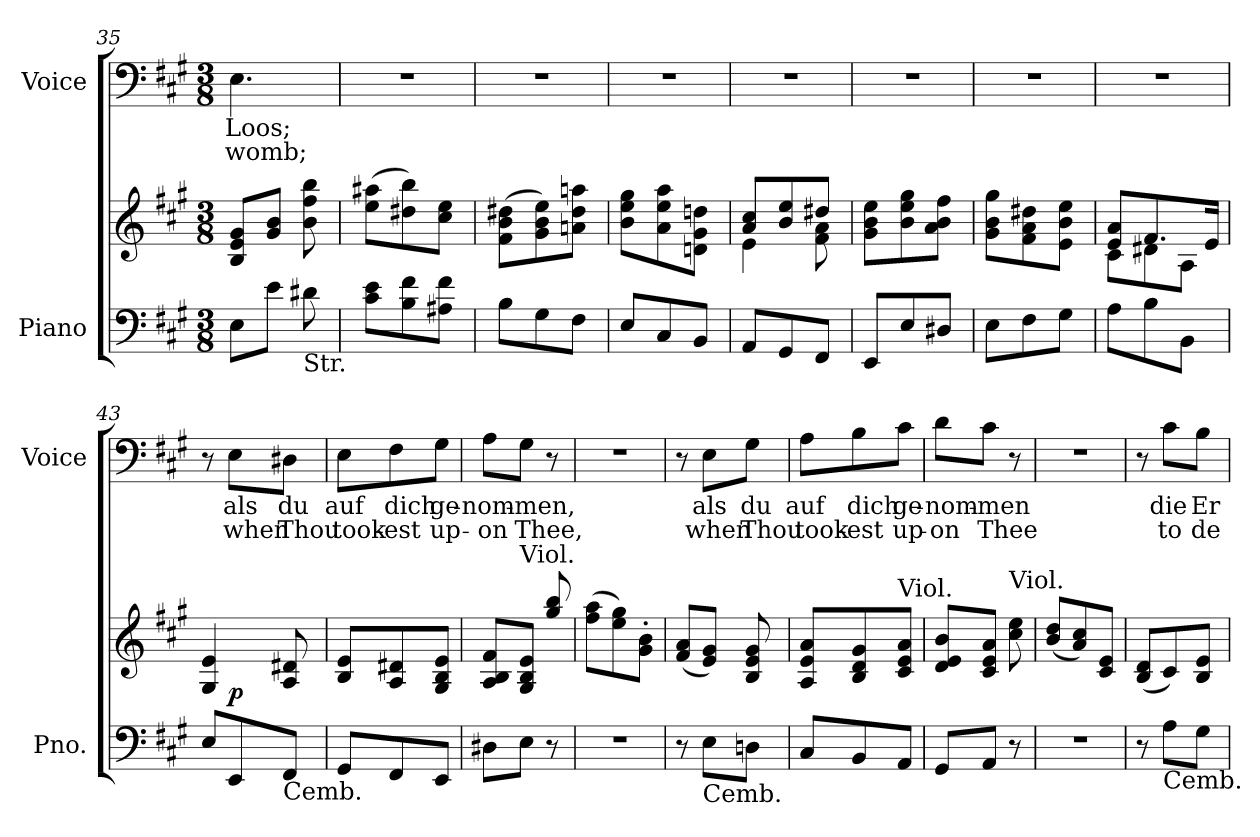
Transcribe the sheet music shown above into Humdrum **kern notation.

**kern	**kern	**dynam	**kern	**text	**text
*part2	*part2	*part2	*part1	*part1	*part1
*staff3	*staff2	*staff2/3	*staff1	*staff1	*staff1
*I"Piano	*	*	*I"Voice	*	*
*I'Pno.	*	*	*I'Voice	*	*
*clefF4	*clefG2	*	*clefF4	*	*
*k[f#c#g#]	*k[f#c#g#]	*	*k[f#c#g#]	*	*
*A:	*A:	*	*A:	*	*
*M3/8	*M3/8	*	*M3/8	*	*
=35	=35	=35	=35	=35	=35
!	!	!	!	!LO:LY:b:color=#000000	!LO:LY:b:color=#000000
8Ei\L	8Bi/ 8ei 8g#iL	.	4.Ei\	Loos;	womb;
8ei\J	8g#i/ 8biJ	.	.	.	.
!LO:TX:b:t=Str.	!	!	!	!	!
8d#Xi\	8bi\ 8ff#i 8bbi	.	.	.	.
=36	=36	=36	=36	=36	=36
!	!	!	!LO:N:vis=1	!	!
8c#i\ 8eiL	(8eei\ 8aa#XiL	.	4.r	.	.
8Bi\ 8f#i	8dd#Xi\ 8bbi)	.	.	.	.
8A#Xi\ 8f#iJ	8cc#i\ 8eeiJ	.	.	.	.
=37	=37	=37	=37	=37	=37
!	!	!	!LO:N:vis=1	!	!
8Bi\L	(8f#i\ 8bi 8dd#XiL	.	4.r	.	.
8G#i\	8g#i\ 8bi 8eei)	.	.	.	.
8F#i\J	8ani\ 8dd#i 8aaniJ	.	.	.	.
=38	=38	=38	=38	=38	=38
!	!	!	!LO:N:vis=1	!	!
8Ei/L	8bi\ 8eei 8gg#iL	.	4.r	.	.
8C#i/	8ai\ 8eei 8aai	.	.	.	.
8BBi/J	8dni\ 8g#i 8ddniJ	.	.	.	.
=39	=39	=39	=39	=39	=39
*	*^	*	*	*	*
!	!	!	!	!LO:N:vis=1	!	!
8AAi/L	8ai/ 8cc#iL	4ei\	.	4.r	.	.
8GG#i/	8bi/ 8eei	.	.	.	.	.
8FF#i/J	8dd#Xi/J	8f#i\ 8ai	.	.	.	.
=40	=40	=40	=40	=40	=40	=40
!	!	!	!	!LO:N:vis=1	!	!
*	*v	*v	*	*	*	*
8EEi/L	8g#i\ 8bi 8eeiL	.	4.r	.	.
8Ei/	8bi\ 8eei 8gg#i	.	.	.	.
8D#Xi/J	8ai\ 8bi 8ff#iJ	.	.	.	.
=41	=41	=41	=41	=41	=41
!	!	!	!LO:N:vis=1	!	!
8Ei\L	8g#i\ 8bi 8gg#iL	.	4.r	.	.
8F#i\	8f#i\ 8ai 8dd#Xi	.	.	.	.
8G#i\J	8ei\ 8bi 8eeiJ	.	.	.	.
=42	=42	=42	=42	=42	=42
*	*^	*	*	*	*
!	!	!	!	!LO:N:vis=1	!	!
8Ai\L	8ei/ 8aiL	8c#i\L	.	4.r	.	.
8Bi\	8.f#i/	8d#Xi\	.	.	.	.
8BBi\J	.	8Ai\J	.	.	.	.
.	16ei/Jk	.	.	.	.	.
*	*v	*v	*	*	*	*
!!LO:PB:g=z
=43	=43	=43	=43	=43	=43
8Ei/L	4G#i/ 4ei	.	8r	.	.
!	!	!	!	!LO:LY:b:color=#000000	!LO:LY:b:color=#000000
8EEi/	.	p	8Ei\L	als	when
!LO:TX:b:t=Cemb.	!	!	!	!	!
!	!	!	!	!LO:LY:b:color=#000000	!LO:LY:b:color=#000000
8FF#i/J	8Ai/ 8d#Xi	.	8D#Xi\J	du	Thou
=44	=44	=44	=44	=44	=44
!	!	!	!	!LO:LY:b:color=#000000	!LO:LY:b:color=#000000
8GG#i/L	8Bi/ 8eiL	.	8Ei\L	auf	took-
!	!	!	!	!LO:LY:b:color=#000000	!LO:LY:b:color=#000000
8FF#i/	8Ai/ 8d#Xi	.	8F#i\	dich	-est
!	!	!	!	!LO:LY:b:color=#000000	!LO:LY:b:color=#000000
8EEi/J	8G#i/ 8Bi 8eiJ	.	8G#i\J	ge-	up-
=45	=45	=45	=45	=45	=45
!	!	!	!	!LO:LY:b:color=#000000	!LO:LY:b:color=#000000
8D#Xi\L	8Ai/ 8Bi 8f#iL	.	8Ai\L	-nom-	-on
!	!LO:TX:a:t=Viol.	!	!	!	!
!	!	!	!	!LO:LY:b:color=#000000	!LO:LY:b:color=#000000
8Ei\J	8G#i/ 8Bi 8eiJ	.	8G#i\J	-men,	Thee,
8r	8gg#i/ 8bbi	.	8r	.	.
=46	=46	=46	=46	=46	=46
!LO:N:vis=1	!	!	!LO:N:vis=1	!	!
4.r	(8ff#i\ 8aaiL	.	4.r	.	.
.	8eei\ 8gg#i)	.	.	.	.
.	8g#i\' 8bi'J	.	.	.	.
=47	=47	=47	=47	=47	=47
8r	(8f#i/ 8aiL	.	8r	.	.
!LO:TX:b:t=Cemb.	!	!	!	!	!
!	!	!	!	!LO:LY:b:color=#000000	!LO:LY:b:color=#000000
8Ei\L	8ei/ 8g#iJ)	.	8Ei\L	als	when
!	!	!	!	!LO:LY:b:color=#000000	!LO:LY:b:color=#000000
8Dni\J	8Bi/ 8ei 8g#i	.	8G#i\J	du	Thou
=48	=48	=48	=48	=48	=48
!	!	!	!	!LO:LY:b:color=#000000	!LO:LY:b:color=#000000
8C#i/L	8Ai/ 8ei 8aiL	.	8Ai\L	auf	took-
!	!	!	!	!LO:LY:b:color=#000000	!LO:LY:b:color=#000000
8BBi/	8Bi/ 8di 8g#i	.	8Bi\	dich	-est
!	!LO:TX:a:t=Viol.	!	!	!	!
!	!	!	!	!LO:LY:b:color=#000000	!LO:LY:b:color=#000000
8AAi/J	8c#i/ 8ei 8aiJ	.	8c#i\J	ge-	up-
=49	=49	=49	=49	=49	=49
!	!	!	!	!LO:LY:b:color=#000000	!LO:LY:b:color=#000000
8GG#i/L	8di/ 8ei 8biL	.	8di\L	-nom-	-on
!	!	!	!	!LO:LY:b:color=#000000	!LO:LY:b:color=#000000
8AAi/J	8c#i/ 8ei 8aiJ	.	8c#i\J	-men	Thee
!	!LO:TX:a:t=Viol.	!	!	!	!
8r	8cc#i\ 8eei	.	8r	.	.
=50	=50	=50	=50	=50	=50
!LO:N:vis=1	!	!	!LO:N:vis=1	!	!
4.r	(8bi/ 8ddiL	.	4.r	.	.
.	8ai/ 8cc#i)	.	.	.	.
.	8c#i/ 8eiJ	.	.	.	.
=51	=51	=51	=51	=51	=51
8r	(8Bi/ 8diL	.	8r	.	.
!LO:TX:b:t=Cemb.	!	!	!	!	!
!	!	!	!	!LO:LY:b:color=#000000	!LO:LY:b:color=#000000
8Ai\L	8c#i/)	.	8c#i\L	die	to
!	!	!	!	!LO:LY:b:color=#000000	!LO:LY:b:color=#000000
8G#i\J	8Bi/ 8eiJ	.	8Bi\J	Er-	de-
=	=	=	=	=	=
*-	*-	*-	*-	*-	*-
